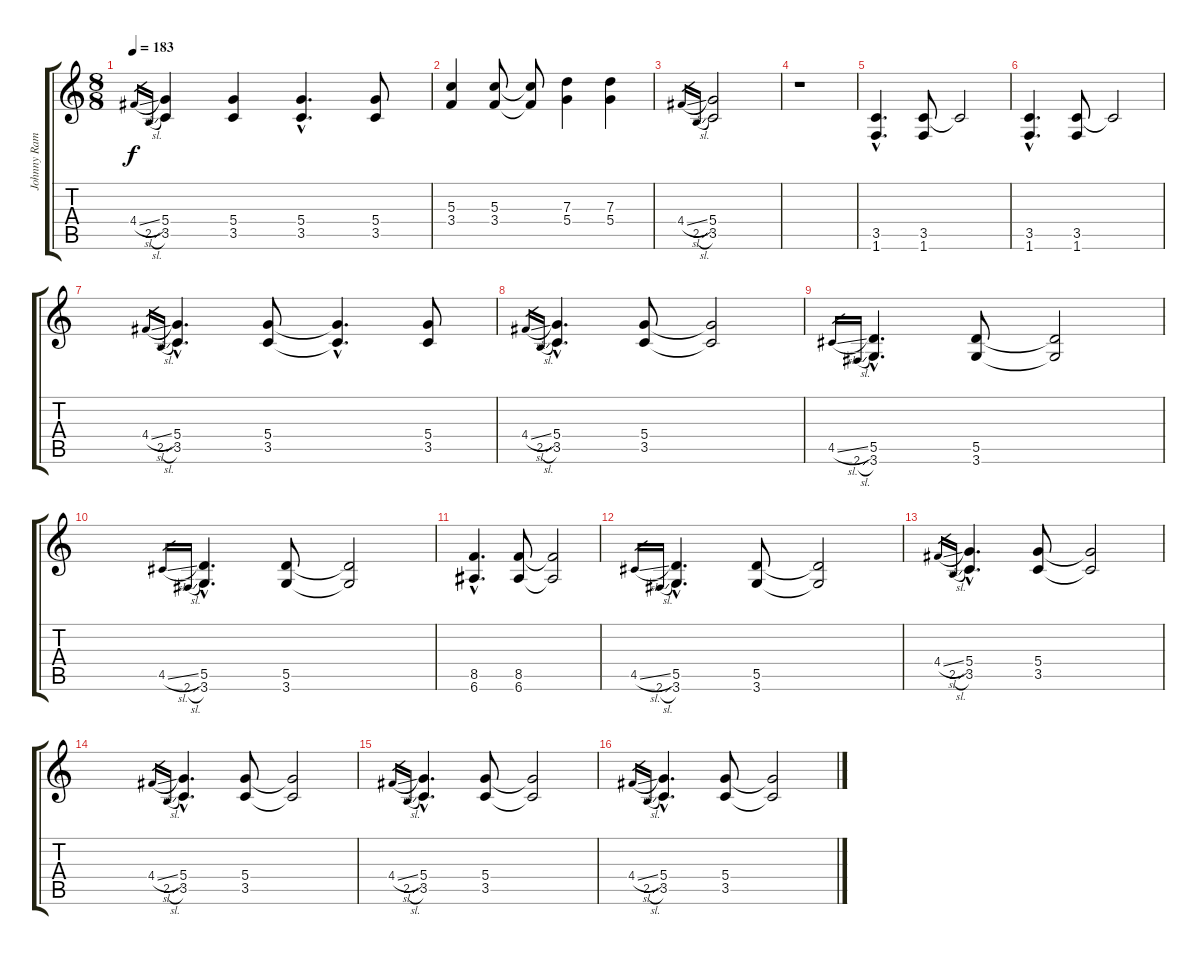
\track ("Johnny Ramone - Guitar 2" "Johnny Ram") {instrument electricguitarclean}
\staff {score tabs}
\tuning (E4 B3 G3 D3 A2 E2) {hide}
\ts (8 8)
\tempo 183
\clef g2
\ks c
4.4{sl}.16{gr dy f} 2.5{sl}.16{gr} (5.4 3.5).4 (5.4 3.5).4 (5.4{hac} 3.5{hac}).4{d} (5.4 3.5).8 |
(5.3 3.4).4 (5.3 3.4).8 (5.3{t} 3.4{t}).8 (7.3 5.4).4 (7.3 5.4).4 |
4.4{sl}.16{gr} 2.5{sl}.16{gr} (5.4 3.5).2 |
r.1 |
(3.5{hac} 1.6{hac}).4{d} (3.5 1.6).8 3.5{t}.2 |
(3.5{hac} 1.6{hac}).4{d} (3.5 1.6).8 3.5{t}.2 |
4.4{sl}.16{gr} 2.5{sl}.16{gr} (5.4{hac} 3.5{hac}).4{d} (5.4 3.5).8 (5.4{hac t} 3.5{hac t}).4{d} (5.4 3.5).8 |
4.4{sl}.16{gr} 2.5{sl}.16{gr} (5.4{hac} 3.5{hac}).4{d} (5.4 3.5).8 (5.4{t} 3.5{t}).2 |
4.5{sl}.16{gr} 2.6{sl}.16{gr} (5.5{hac} 3.6{hac}).4{d} (5.5 3.6).8 (5.5{t} 3.6{t}).2 |
4.5{sl}.16{gr} 2.6{sl}.16{gr} (5.5{hac} 3.6{hac}).4{d} (5.5 3.6).8 (5.5{t} 3.6{t}).2 |
(8.5{hac} 6.6{hac}).4{d} (8.5 6.6).8 (8.5{t} 6.6{t}).2 |
4.5{sl}.16{gr} 2.6{sl}.16{gr} (5.5{hac} 3.6{hac}).4{d} (5.5 3.6).8 (5.5{t} 3.6{t}).2 |
4.4{sl}.16{gr} 2.5{sl}.16{gr} (5.4{hac} 3.5{hac}).4{d} (5.4 3.5).8 (5.4{t} 3.5{t}).2 |
4.4{sl}.16{gr} 2.5{sl}.16{gr} (5.4{hac} 3.5{hac}).4{d} (5.4 3.5).8 (5.4{t} 3.5{t}).2 |
4.4{sl}.16{gr} 2.5{sl}.16{gr} (5.4{hac} 3.5{hac}).4{d} (5.4 3.5).8 (5.4{t} 3.5{t}).2 |
4.4{sl}.16{gr} 2.5{sl}.16{gr} (5.4{hac} 3.5{hac}).4{d} (5.4 3.5).8 (5.4{t} 3.5{t}).2
